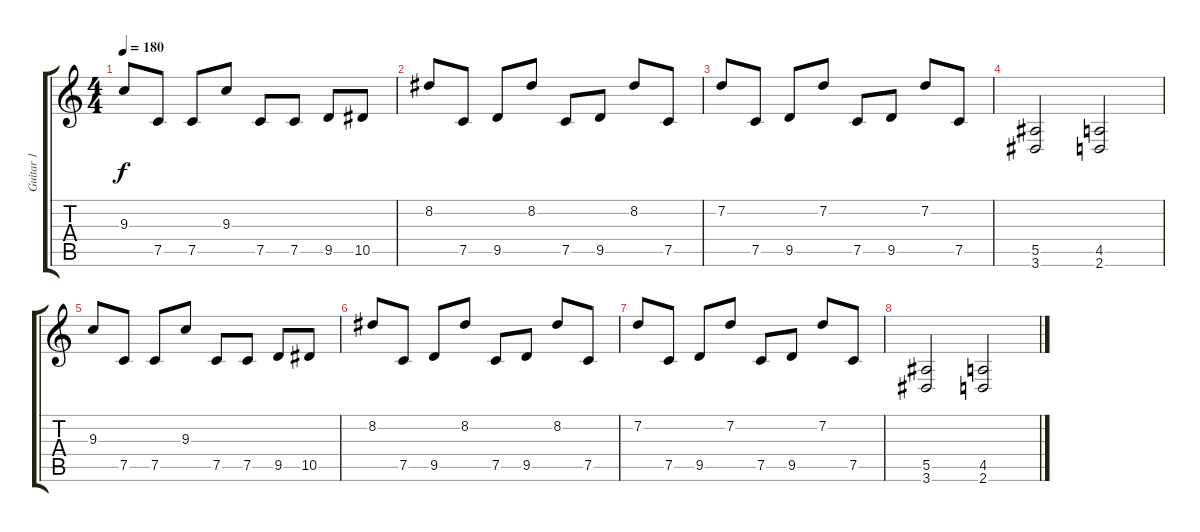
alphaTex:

\track ("Guitar 1" "Guitar 1") {instrument distortionguitar}
\staff {score tabs}
\tuning (C4 G3 Eb3 Bb2 F2 C2) {hide}
\ts (4 4)
\tempo 180
\clef g2
\ks c
9.3.8{dy f volume 8} 7.5.8 7.5.8 9.3.8 7.5.8 7.5.8 9.5.8 10.5.8 |
8.2.8 7.5.8 9.5.8 8.2.8 7.5.8 9.5.8 8.2.8 7.5.8 |
7.2.8 7.5.8 9.5.8 7.2.8 7.5.8 9.5.8 7.2.8 7.5.8 |
(5.5 3.6).2 (4.5 2.6).2 |
9.3.8{volume 1} 7.5.8 7.5.8 9.3.8 7.5.8 7.5.8 9.5.8 10.5.8 |
8.2.8 7.5.8 9.5.8 8.2.8 7.5.8 9.5.8 8.2.8 7.5.8 |
7.2.8 7.5.8 9.5.8 7.2.8 7.5.8 9.5.8 7.2.8 7.5.8 |
(5.5 3.6).2 (4.5 2.6).2
